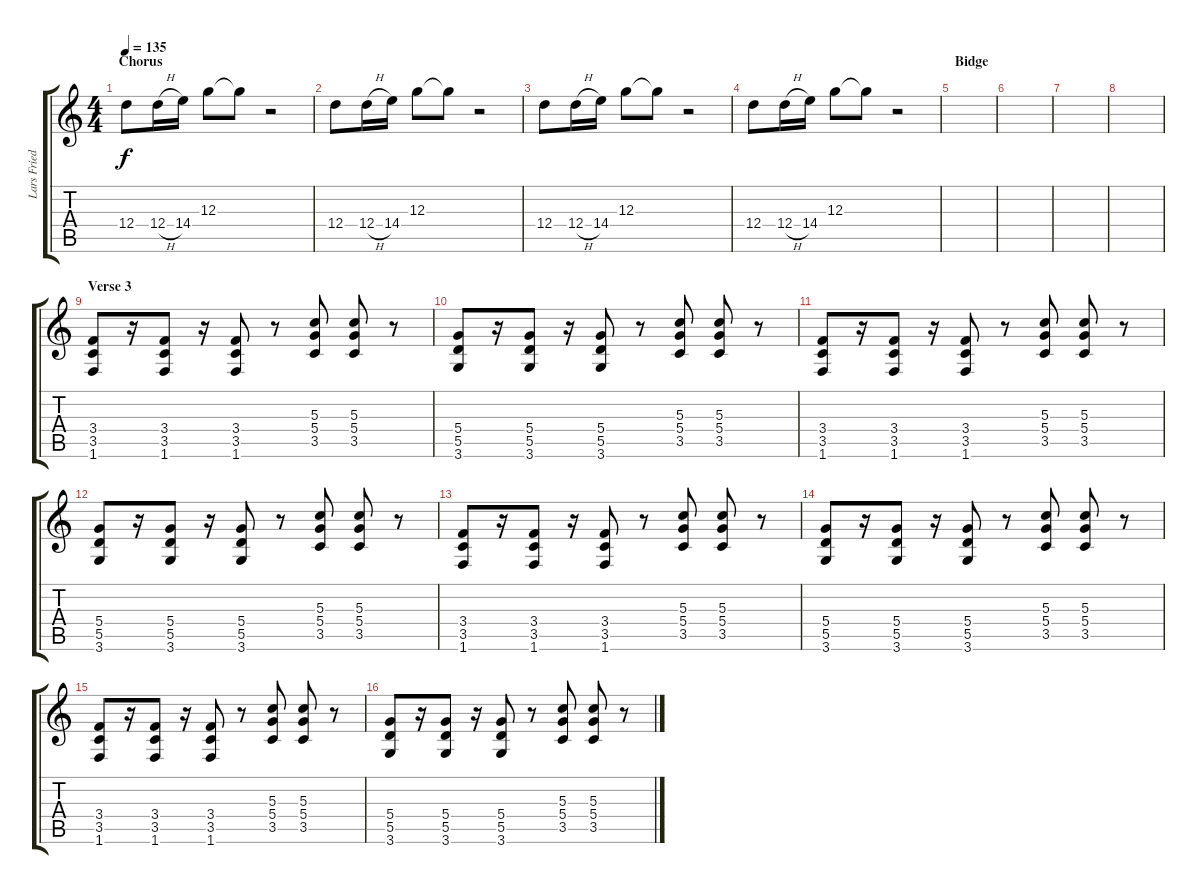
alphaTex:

\track ("Lars Friedriksen" "Lars Fried") {instrument distortionguitar}
\staff {score tabs}
\tuning (E4 B3 G3 D3 A2 E2) {hide}
\ts (4 4)
\section ("" "Chorus")
\tempo 135
\clef g2
\ks c
12.4.8{dy f} 12.4{h}.16 14.4.16 12.3.8 12.3{t}.8 r.2 |
12.4.8 12.4{h}.16 14.4.16 12.3.8 12.3{t}.8 r.2 |
12.4.8 12.4{h}.16 14.4.16 12.3.8 12.3{t}.8 r.2 |
12.4.8 12.4{h}.16 14.4.16 12.3.8 12.3{t}.8 r.2 |
\section ("" "Bidge")
|
|
|
|
\section ("" "Verse 3")
(3.4 3.5 1.6).8 r.16 (3.4 3.5 1.6).8 r.16 (3.4 3.5 1.6).8 r.8 (5.3 5.4 3.5).8 (5.3 5.4 3.5).8 r.8 |
(5.4 5.5 3.6).8 r.16 (5.4 5.5 3.6).8 r.16 (5.4 5.5 3.6).8 r.8 (5.3 5.4 3.5).8 (5.3 5.4 3.5).8 r.8 |
(3.4 3.5 1.6).8 r.16 (3.4 3.5 1.6).8 r.16 (3.4 3.5 1.6).8 r.8 (5.3 5.4 3.5).8 (5.3 5.4 3.5).8 r.8 |
(5.4 5.5 3.6).8 r.16 (5.4 5.5 3.6).8 r.16 (5.4 5.5 3.6).8 r.8 (5.3 5.4 3.5).8 (5.3 5.4 3.5).8 r.8 |
(3.4 3.5 1.6).8 r.16 (3.4 3.5 1.6).8 r.16 (3.4 3.5 1.6).8 r.8 (5.3 5.4 3.5).8 (5.3 5.4 3.5).8 r.8 |
(5.4 5.5 3.6).8 r.16 (5.4 5.5 3.6).8 r.16 (5.4 5.5 3.6).8 r.8 (5.3 5.4 3.5).8 (5.3 5.4 3.5).8 r.8 |
(3.4 3.5 1.6).8 r.16 (3.4 3.5 1.6).8 r.16 (3.4 3.5 1.6).8 r.8 (5.3 5.4 3.5).8 (5.3 5.4 3.5).8 r.8 |
(5.4 5.5 3.6).8 r.16 (5.4 5.5 3.6).8 r.16 (5.4 5.5 3.6).8 r.8 (5.3 5.4 3.5).8 (5.3 5.4 3.5).8 r.8
